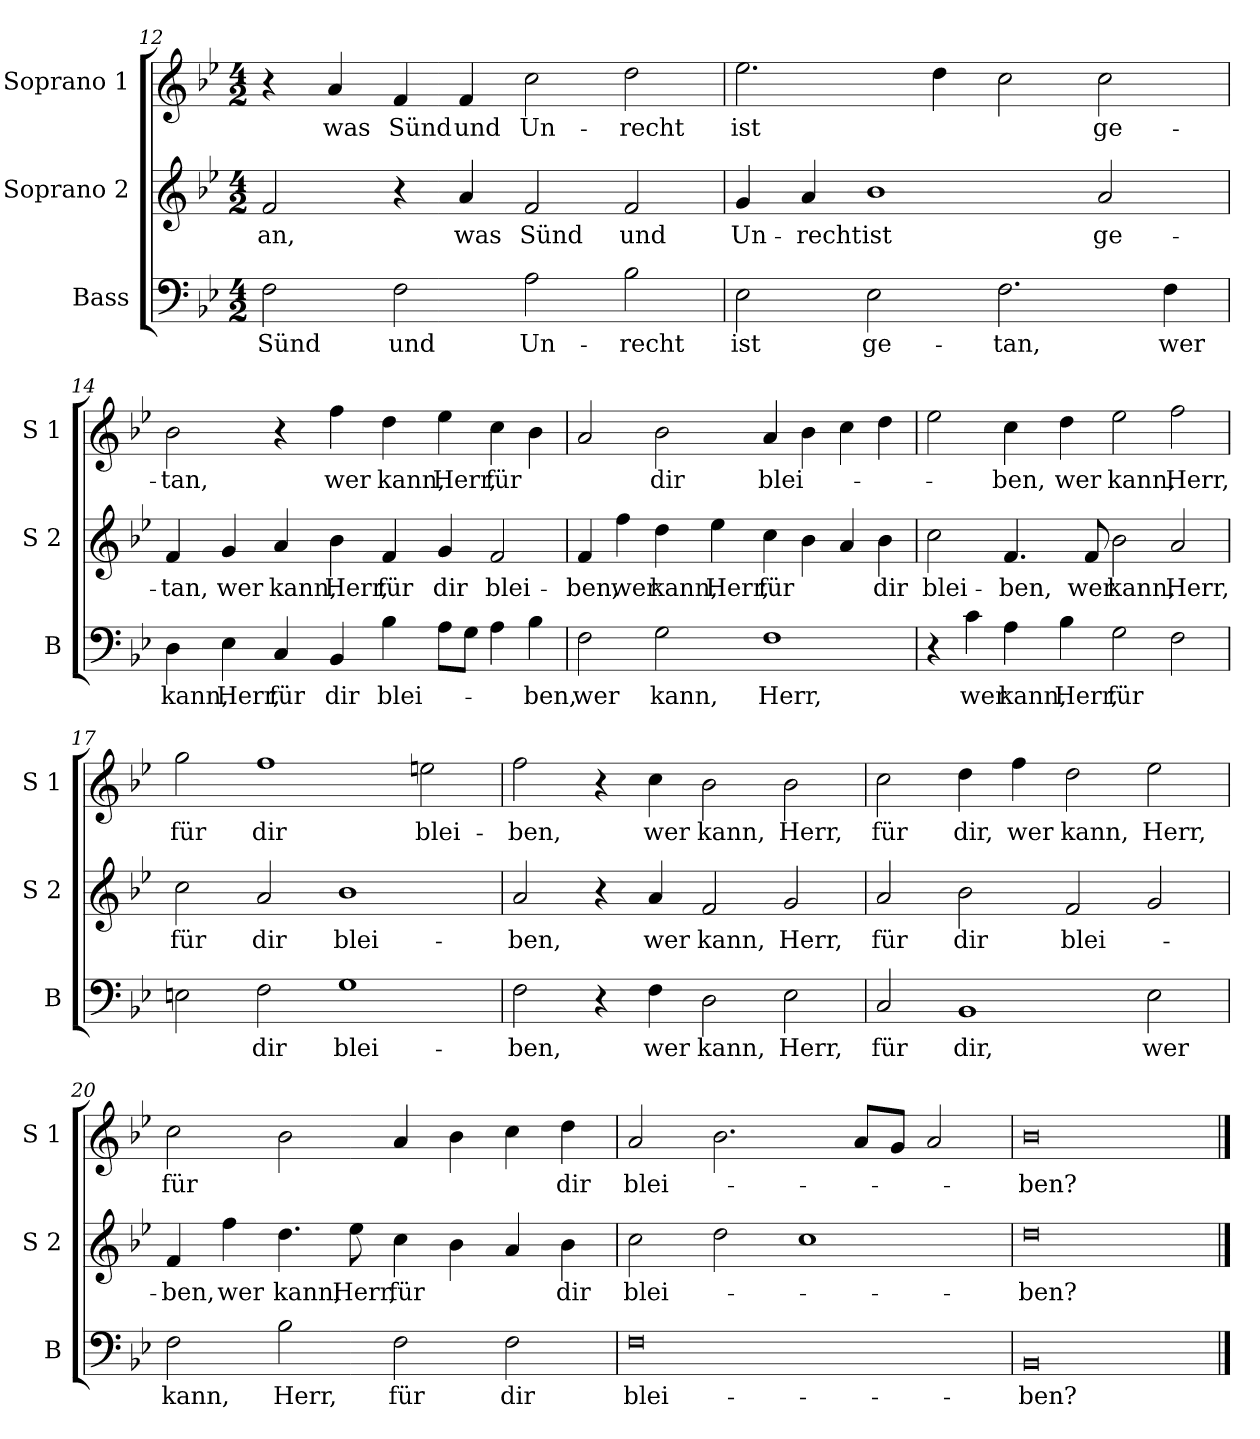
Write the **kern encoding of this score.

**kern	**text	**kern	**text	**kern	**text
*part3	*part3	*part2	*part2	*part1	*part1
*staff3	*staff3	*staff2	*staff2	*staff1	*staff1
*I"Bass	*	*I"Soprano 2	*	*I"Soprano 1	*
*I'B	*	*I'S 2	*	*I'S 1	*
*clefF4	*	*clefG2	*	*clefG2	*
*k[b-e-]	*	*k[b-e-]	*	*k[b-e-]	*
*B-:	*	*B-:	*	*B-:	*
*M4/2	*	*M4/2	*	*M4/2	*
=12	=12	=12	=12	=12	=12
!	!LO:LY:b	!	!LO:LY:b	!	!
2F\	Sünd	2f/	an,	4r	.
!	!	!	!	!	!LO:LY:b
.	.	.	.	4a/	was
!	!LO:LY:b	!	!	!	!LO:LY:b
2F\	und	4r	.	4f/	Sünd
!	!	!	!LO:LY:b	!	!LO:LY:b
.	.	4a/	was	4f/	und
!	!LO:LY:b	!	!LO:LY:b	!	!LO:LY:b
2A\	Un-	2f/	Sünd	2cc\	Un-
!	!LO:LY:b	!	!LO:LY:b	!	!LO:LY:b
2B-\	-recht	2f/	und	2dd\	-recht
!!LO:LB:g=z
=13	=13	=13	=13	=13	=13
!	!LO:LY:b	!	!LO:LY:b	!	!LO:LY:b
2E-\	ist	4g/	Un-	2.ee-\	ist
!	!	!	!LO:LY:b	!	!
.	.	4a/	-recht	.	.
!	!LO:LY:b	!	!LO:LY:b	!	!
2E-\	ge-	1b-	ist	.	.
.	.	.	.	4dd\	.
!	!LO:LY:b	!	!	!	!
2.F\	-tan,	.	.	2cc\	.
!	!	!	!LO:LY:b	!	!LO:LY:b
.	.	2a/	ge-	2cc\	ge-
!	!LO:LY:b	!	!	!	!
4F\	wer	.	.	.	.
=14	=14	=14	=14	=14	=14
!	!LO:LY:b	!	!LO:LY:b	!	!LO:LY:b
4D\	kann,	4f/	-tan,	2b-\	-tan,
!	!LO:LY:b	!	!LO:LY:b	!	!
4E-\	Herr,	4g/	wer	.	.
!	!LO:LY:b	!	!LO:LY:b	!	!
4C/	für	4a/	kann,	4r	.
!	!LO:LY:b	!	!LO:LY:b	!	!LO:LY:b
4BB-/	dir	4b-\	Herr,	4ff\	wer
!	!LO:LY:b	!	!LO:LY:b	!	!LO:LY:b
4B-\	blei-	4f/	für	4dd\	kann,
!	!	!	!LO:LY:b	!	!LO:LY:b
8A\L	.	4g/	dir	4ee-\	Herr,
8G\J	.	.	.	.	.
!	!	!	!LO:LY:b	!	!LO:LY:b
4A\	.	2f/	blei-	4cc\	für
!	!LO:LY:b	!	!	!	!
4B-\	-ben,	.	.	4b-\	.
=15	=15	=15	=15	=15	=15
!	!LO:LY:b	!	!LO:LY:b	!	!
2F\	wer	4f/	-ben,	2a/	.
!	!	!	!LO:LY:b	!	!
.	.	4ff\	wer	.	.
!	!LO:LY:b	!	!LO:LY:b	!	!LO:LY:b
2G\	kann,	4dd\	kann,	2b-\	dir
!	!	!	!LO:LY:b	!	!
.	.	4ee-\	Herr,	.	.
!	!LO:LY:b	!	!LO:LY:b	!	!LO:LY:b
1F	Herr,	4cc\	für	4a/	blei-
.	.	4b-\	.	4b-\	.
.	.	4a/	.	4cc\	.
!	!	!	!LO:LY:b	!	!
.	.	4b-\	dir	4dd\	.
!!LO:LB:g=z
=16	=16	=16	=16	=16	=16
!	!	!	!LO:LY:b	!	!
4r	.	2cc\	blei-	2ee-\	.
!	!LO:LY:b	!	!	!	!
4c\	wer	.	.	.	.
!	!LO:LY:b	!	!LO:LY:b	!	!LO:LY:b
4A\	kann,	4.f/	-ben,	4cc\	-ben,
!	!LO:LY:b	!	!	!	!LO:LY:b
4B-\	Herr,	.	.	4dd\	wer
!	!	!	!LO:LY:b	!	!
.	.	8f/	wer	.	.
!	!LO:LY:b	!	!LO:LY:b	!	!LO:LY:b
2G\	für	2b-\	kann,	2ee-\	kann,
!	!	!	!LO:LY:b	!	!LO:LY:b
2F\	.	2a/	Herr,	2ff\	Herr,
=17	=17	=17	=17	=17	=17
!	!	!	!LO:LY:b	!	!LO:LY:b
2En\	.	2cc\	für	2gg\	für
!	!LO:LY:b	!	!LO:LY:b	!	!LO:LY:b
2F\	dir	2a/	dir	1ff	dir
!	!LO:LY:b	!	!LO:LY:b	!	!
1G	blei-	1b-	blei-	.	.
!	!	!	!	!	!LO:LY:b
.	.	.	.	2een\	blei-
=18	=18	=18	=18	=18	=18
!	!LO:LY:b	!	!LO:LY:b	!	!LO:LY:b
2F\	-ben,	2a/	-ben,	2ff\	-ben,
4r	.	4r	.	4r	.
!	!LO:LY:b	!	!LO:LY:b	!	!LO:LY:b
4F\	wer	4a/	wer	4cc\	wer
!	!LO:LY:b	!	!LO:LY:b	!	!LO:LY:b
2D\	kann,	2f/	kann,	2b-\	kann,
!	!LO:LY:b	!	!LO:LY:b	!	!LO:LY:b
2E-\	Herr,	2g/	Herr,	2b-\	Herr,
!!LO:LB:g=z
=19	=19	=19	=19	=19	=19
!	!LO:LY:b	!	!LO:LY:b	!	!LO:LY:b
2C/	für	2a/	für	2cc\	für
!	!LO:LY:b	!	!LO:LY:b	!	!LO:LY:b
1BB-	dir,	2b-\	dir	4dd\	dir,
!	!	!	!	!	!LO:LY:b
.	.	.	.	4ff\	wer
!	!	!	!LO:LY:b	!	!LO:LY:b
.	.	2f/	blei-	2dd\	kann,
!	!LO:LY:b	!	!	!	!LO:LY:b
2E-\	wer	2g/	.	2ee-\	Herr,
=20	=20	=20	=20	=20	=20
!	!LO:LY:b	!	!LO:LY:b	!	!LO:LY:b
2F\	kann,	4f/	-ben,	2cc\	für
!	!	!	!LO:LY:b	!	!
.	.	4ff\	wer	.	.
!	!LO:LY:b	!	!LO:LY:b	!	!
2B-\	Herr,	4.dd\	kann,	2b-\	.
!	!	!	!LO:LY:b	!	!
.	.	8ee-\	Herr,	.	.
!	!LO:LY:b	!	!LO:LY:b	!	!
2F\	für	4cc\	für	4a/	.
.	.	4b-\	.	4b-\	.
!	!LO:LY:b	!	!	!	!
2F\	dir	4a/	.	4cc\	.
!	!	!	!LO:LY:b	!	!LO:LY:b
.	.	4b-\	dir	4dd\	dir
=21	=21	=21	=21	=21	=21
!	!LO:LY:b	!	!LO:LY:b	!	!LO:LY:b
0F	blei-	2cc\	blei-	2a/	blei-
.	.	2dd\	.	2.b-\	.
.	.	1cc	.	.	.
.	.	.	.	8a/L	.
.	.	.	.	8g/J	.
.	.	.	.	2a/	.
=22	=22	=22	=22	=22	=22
!	!LO:LY:b	!	!LO:LY:b	!	!LO:LY:b
0BB-	-ben?	0dd	-ben?	0b-	-ben?
==	==	==	==	==	==
*-	*-	*-	*-	*-	*-
